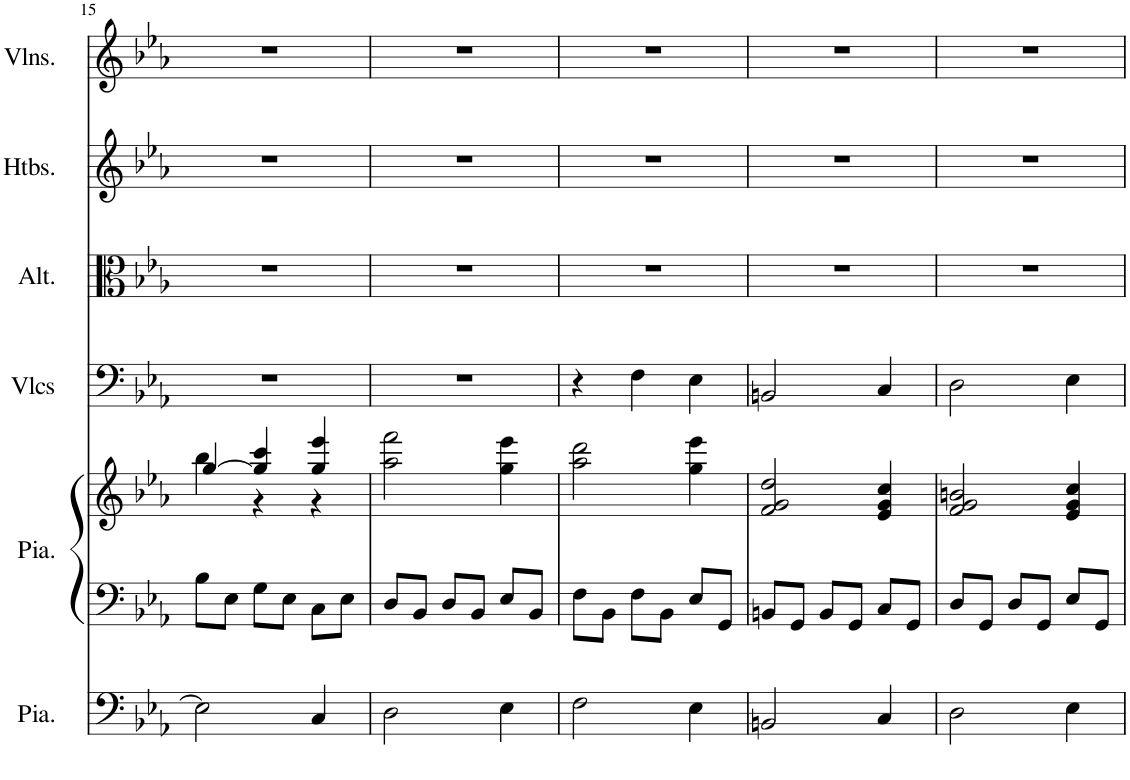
**kern	**kern	**kern	**kern	**kern	**kern	**kern
*part6	*part5	*part5	*part4	*part3	*part2	*part1
*staff7	*staff6	*staff5	*staff4	*staff3	*staff2	*staff1
*I"Piano, Pedals	*I"Piano, Organ	*	*I"Violoncelles, Bass	*I"Altos, Tenor	*I"Hautbois, Alto	*I"Violons, Soprano
*I'Pia.	*I'Pia.	*	*I'Vlcs	*I'Alt.	*I'Htbs.	*I'Vlns.
!!LO:PB:g=z
*clefF4	*clefF4	*clefG2	*clefF4	*clefC3	*clefG2	*clefG2
*k[b-e-a-]	*k[b-e-a-]	*k[b-e-a-]	*k[b-e-a-]	*k[b-e-a-]	*k[b-e-a-]	*k[b-e-a-]
*M3/4	*M3/4	*M3/4	*M3/4	*M3/4	*M3/4	*M3/4
=15	=15	=15	=15	=15	=15	=15
*	*	*^	*	*	*	*
2E-\]	8B-\L	[4gg/	4bb-\	2.r	2.r	2.r	2.r
.	8E-\J	.	.	.	.	.	.
.	8G\L	4gg/] 4ccc/	4r	.	.	.	.
.	8E-\J	.	.	.	.	.	.
4C/	8C\L	4gg/ 4eee-/	4r	.	.	.	.
.	8E-\J	.	.	.	.	.	.
*	*	*v	*v	*	*	*	*
=16	=16	=16	=16	=16	=16	=16
2D\	8D/L	2aa-\ 2fff\	2.r	2.r	2.r	2.r
.	8BB-/J	.	.	.	.	.
.	8D/L	.	.	.	.	.
.	8BB-/J	.	.	.	.	.
4E-\	8E-/L	4gg\ 4eee-\	.	.	.	.
.	8BB-/J	.	.	.	.	.
=17	=17	=17	=17	=17	=17	=17
2F\	8F\L	2aa-\ 2ddd\	4r	2.r	2.r	2.r
.	8BB-\J	.	.	.	.	.
.	8F\L	.	4F\	.	.	.
.	8BB-\J	.	.	.	.	.
4E-\	8E-/L	4gg\ 4eee-\	4E-\	.	.	.
.	8GG/J	.	.	.	.	.
=18	=18	=18	=18	=18	=18	=18
2BBn/	8BBn/L	2f/ 2g/ 2dd/	2BBn/	2.r	2.r	2.r
.	8GG/J	.	.	.	.	.
.	8BB/L	.	.	.	.	.
.	8GG/J	.	.	.	.	.
4C/	8C/L	4e-/ 4g/ 4cc/	4C/	.	.	.
.	8GG/J	.	.	.	.	.
=19	=19	=19	=19	=19	=19	=19
2D\	8D/L	2f/ 2g/ 2bn/	2D\	2.r	2.r	2.r
.	8GG/J	.	.	.	.	.
.	8D/L	.	.	.	.	.
.	8GG/J	.	.	.	.	.
4E-\	8E-/L	4e-/ 4g/ 4cc/	4E-\	.	.	.
.	8GG/J	.	.	.	.	.
=	=	=	=	=	=	=
*-	*-	*-	*-	*-	*-	*-
